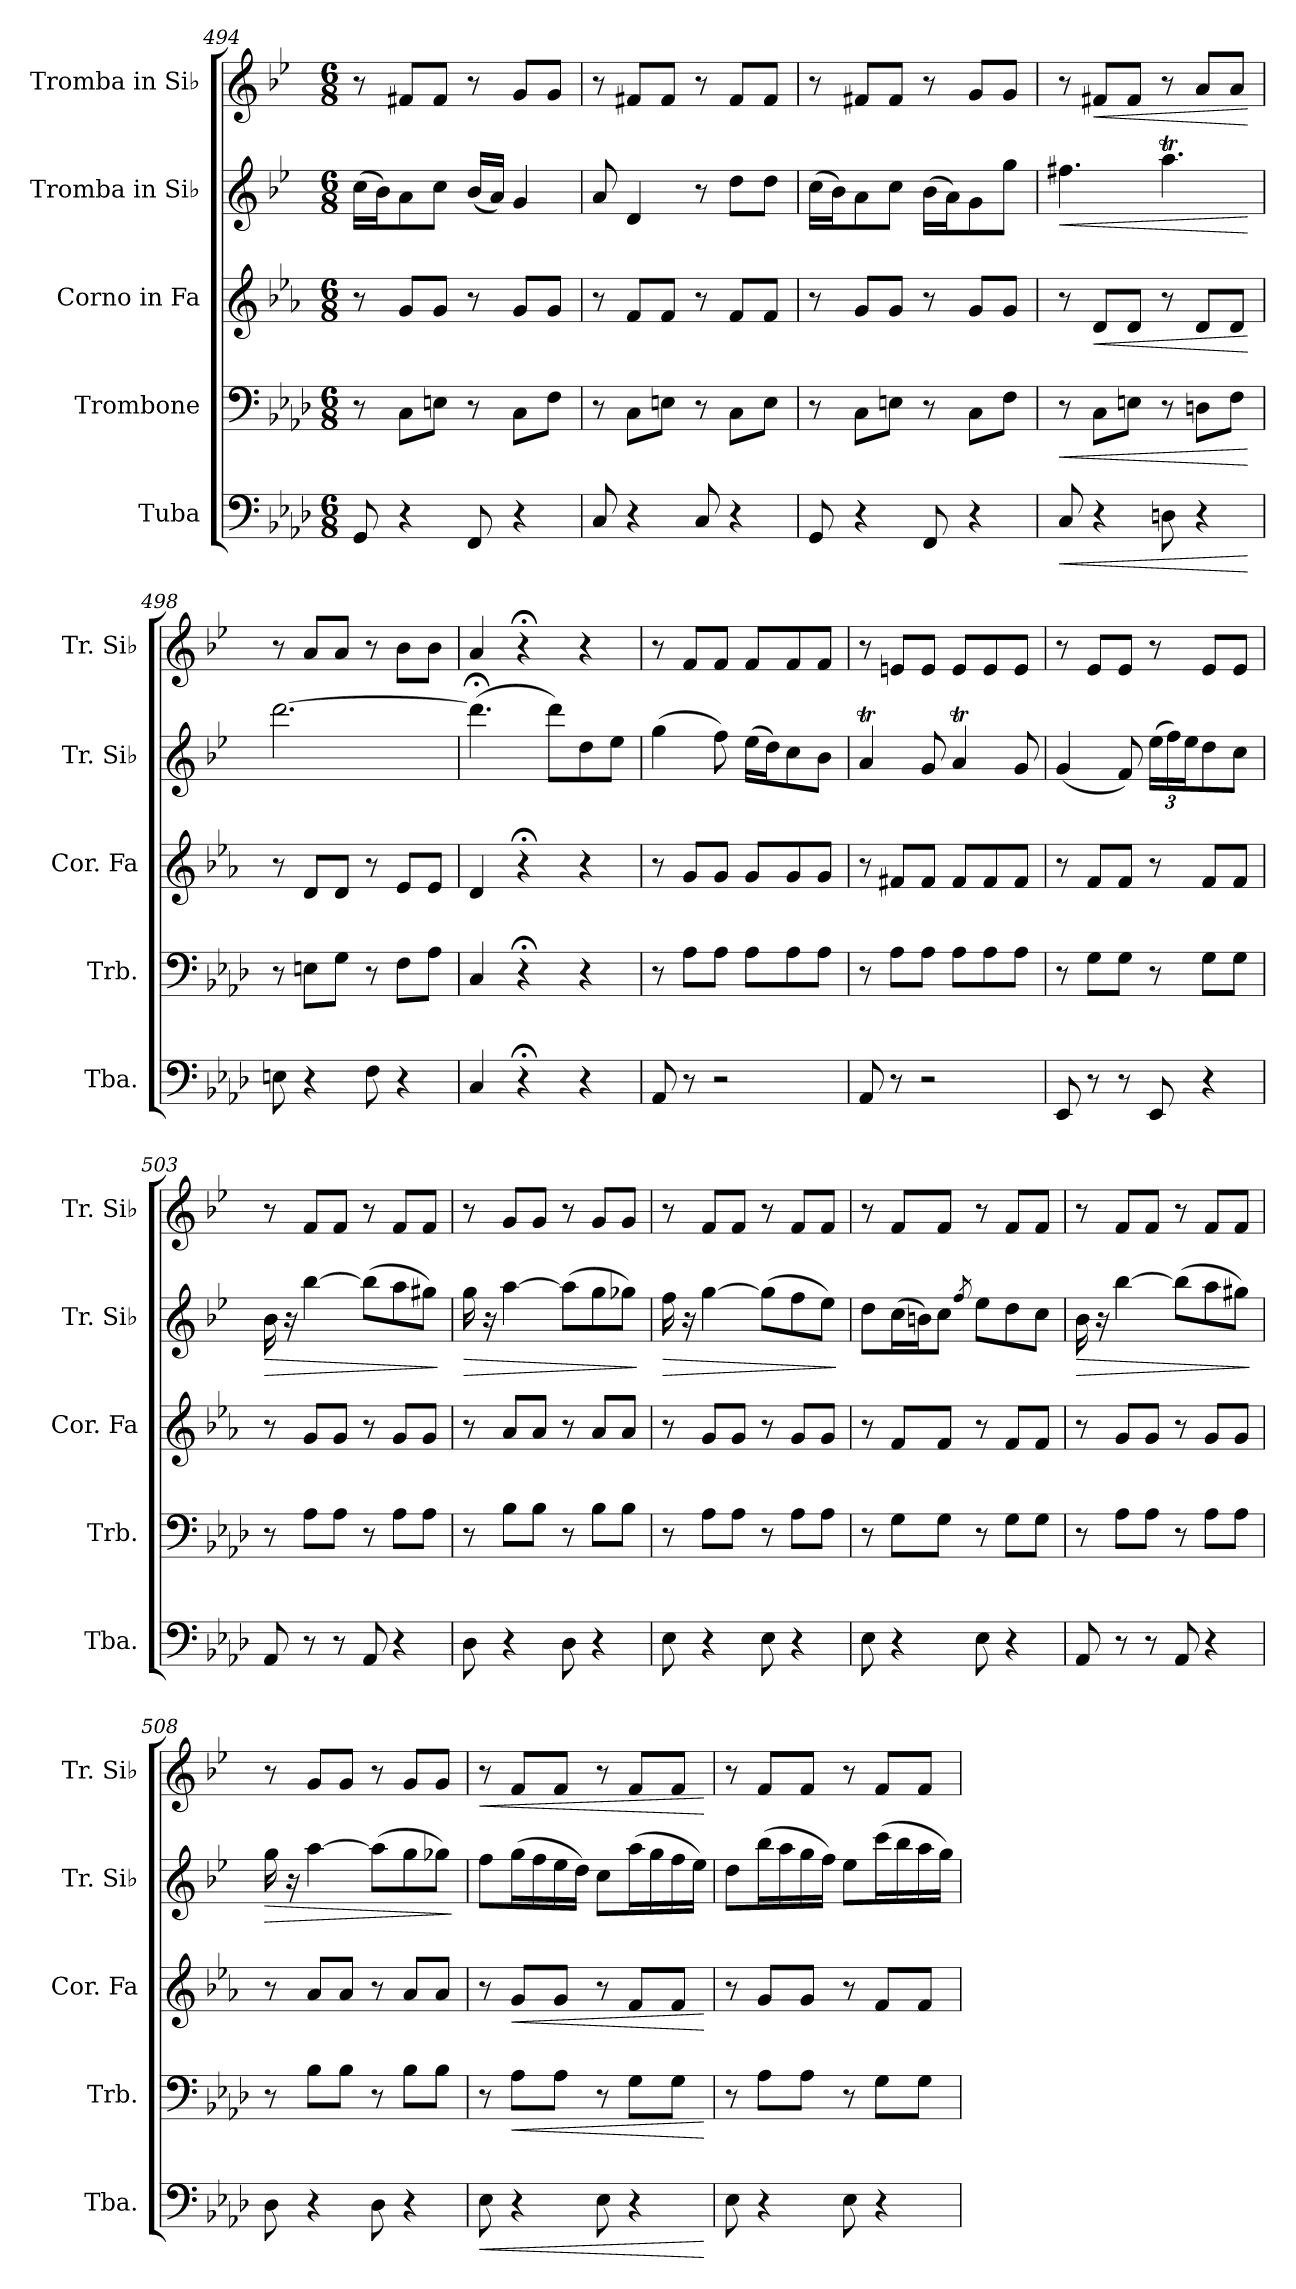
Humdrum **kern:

**kern	**dynam	**kern	**dynam	**kern	**dynam	**kern	**dynam	**kern	**dynam
*part5	*part5	*part4	*part4	*part3	*part3	*part2	*part2	*part1	*part1
*staff5	*staff5	*staff4	*staff4	*staff3	*staff3	*staff2	*staff2	*staff1	*staff1
*I"Tuba	*	*I"Trombone	*	*I"Corno in Fa	*	*I"Tromba in Si♭	*	*I"Tromba in Si♭	*
*I'Tba.	*	*I'Trb.	*	*I'Cor. Fa	*	*I'Tr. Si♭	*	*I'Tr. Si♭	*
*clefF4	*	*clefF4	*	*clefG2	*	*clefG2	*	*clefG2	*
*	*	*	*	*ITrd4c7	*	*ITrd1c2	*	*ITrd1c2	*
*k[b-e-a-d-]	*	*k[b-e-a-d-]	*	*k[b-e-a-d-]	*	*k[b-e-a-d-]	*	*k[b-e-a-d-]	*
*M6/8	*	*M6/8	*	*M6/8	*	*M6/8	*	*M6/8	*
=494	=494	=494	=494	=494	=494	=494	=494	=494	=494
8GG/	.	8r	.	8r	.	(16b-\LL	.	8r	.
.	.	.	.	.	.	16a-\J)	.	.	.
4r	.	8C\L	.	8c/L	.	8g\	.	8en/L	.
.	.	8En\J	.	8c/J	.	8b-\J	.	8e/J	.
8FF/	.	8r	.	8r	.	(16a-/LL	.	8r	.
.	.	.	.	.	.	16g/JJ)	.	.	.
4r	.	8C\L	.	8c/L	.	4f/	.	8f/L	.
.	.	8F\J	.	8c/J	.	.	.	8f/J	.
=495	=495	=495	=495	=495	=495	=495	=495	=495	=495
8C/	.	8r	.	8r	.	8g/	.	8r	.
4r	.	8C\L	.	8B-/L	.	4c/	.	8en/L	.
.	.	8En\J	.	8B-/J	.	.	.	8e/J	.
8C/	.	8r	.	8r	.	8r	.	8r	.
4r	.	8C\L	.	8B-/L	.	8cc\L	.	8e/L	.
.	.	8E\J	.	8B-/J	.	8cc\J	.	8e/J	.
=496	=496	=496	=496	=496	=496	=496	=496	=496	=496
8GG/	.	8r	.	8r	.	(16b-\LL	.	8r	.
.	.	.	.	.	.	16a-\J)	.	.	.
4r	.	8C\L	.	8c/L	.	8g\	.	8en/L	.
.	.	8En\J	.	8c/J	.	8b-\J	.	8e/J	.
8FF/	.	8r	.	8r	.	(16a-\LL	.	8r	.
.	.	.	.	.	.	16g\J)	.	.	.
4r	.	8C\L	.	8c/L	.	8f\	.	8f/L	.
.	.	8F\J	.	8c/J	.	8ff\J	.	8f/J	.
=497	=497	=497	=497	=497	=497	=497	=497	=497	=497
!	!LO:HP:b	!	!LO:HP:b	!	!	!	!LO:HP:b	!	!
8C/	<	8r	<	8r	.	4.een\	<	8r	.
!	!	!	!	!	!LO:HP:b	!	!	!	!LO:HP:b
4r	.	8C\L	.	8G/L	<	.	.	8en/L	<
.	.	8En\J	.	8G/J	.	.	.	8e/J	.
8Dn\	.	8r	.	8r	.	4.ggt\	.	8r	.
4r	.	8Dn\L	.	8G/L	.	.	.	8g/L	.
.	.	8F\J	.	8G/J	.	.	.	8g/J	.
.	[	.	[	.	[	.	[	.	[
=498	=498	=498	=498	=498	=498	=498	=498	=498	=498
8En\	.	8r	.	8r	.	[2.ccc\	.	8r	.
4r	.	8En\L	.	8G/L	.	.	.	8g/L	.
.	.	8G\J	.	8G/J	.	.	.	8g/J	.
8F\	.	8r	.	8r	.	.	.	8r	.
4r	.	8F\L	.	8A-/L	.	.	.	8a-\L	.
.	.	8A-\J	.	8A-/J	.	.	.	8a-\J	.
=499	=499	=499	=499	=499	=499	=499	=499	=499	=499
4C/	.	4C/	.	4G/	.	(4.ccc;<\]	.	4g/	.
4r;<	.	4r;<	.	4r;<	.	.	.	4r;<	.
.	.	.	.	.	.	8ccc\L)	.	.	.
4r	.	4r	.	4r	.	8cc\	.	4r	.
.	.	.	.	.	.	8dd-\J	.	.	.
!!LO:LB:g=z
=500	=500	=500	=500	=500	=500	=500	=500	=500	=500
8AA-/	.	8r	.	8r	.	(4ff\	.	8r	.
8r	.	8A-\L	.	8c/L	.	.	.	8e-/L	.
2r	.	8A-\J	.	8c/J	.	8ee-\)	.	8e-/J	.
.	.	8A-\L	.	8c/L	.	(16dd-\LL	.	8e-/L	.
.	.	.	.	.	.	16cc\J)	.	.	.
.	.	8A-\	.	8c/	.	8b-\	.	8e-/	.
.	.	8A-\J	.	8c/J	.	8a-\J	.	8e-/J	.
=501	=501	=501	=501	=501	=501	=501	=501	=501	=501
8AA-/	.	8r	.	8r	.	4gt/	.	8r	.
8r	.	8A-\L	.	8Bn/L	.	.	.	8dn/L	.
2r	.	8A-\J	.	8B/J	.	8f/	.	8d/J	.
.	.	8A-\L	.	8B/L	.	4gt/	.	8d/L	.
.	.	8A-\	.	8B/	.	.	.	8d/	.
.	.	8A-\J	.	8B/J	.	8f/	.	8d/J	.
=502	=502	=502	=502	=502	=502	=502	=502	=502	=502
8EE-/	.	8r	.	8r	.	(4f/	.	8r	.
8r	.	8G\L	.	8B-/L	.	.	.	8d-/L	.
8r	.	8G\J	.	8B-/J	.	8e-/)	.	8d-/J	.
*	*	*	*	*	*	*Xbrackettup	*	*	*
8EE-/	.	8r	.	8r	.	(24dd-\LL	.	8r	.
.	.	.	.	.	.	24ee-\)	.	.	.
.	.	.	.	.	.	24dd-\J	.	.	.
4r	.	8G\L	.	8B-/L	.	8cc\	.	8d-/L	.
.	.	8G\J	.	8B-/J	.	8b-\J	.	8d-/J	.
=503	=503	=503	=503	=503	=503	=503	=503	=503	=503
!	!	!	!	!	!	!	!LO:HP:b	!	!
8AA-/	.	8r	.	8r	.	16a-\	>	8r	.
.	.	.	.	.	.	16r	.	.	.
8r	.	8A-\L	.	8c/L	.	[4aa-\	.	8e-/L	.
8r	.	8A-\J	.	8c/J	.	.	.	8e-/J	.
8AA-/	.	8r	.	8r	.	(8aa-\L]	.	8r	.
4r	.	8A-\L	.	8c/L	.	8gg\	.	8e-/L	.
.	.	8A-\J	.	8c/J	.	8ff#X\J)	.	8e-/J	.
.	.	.	.	.	.	.	]	.	.
=504	=504	=504	=504	=504	=504	=504	=504	=504	=504
!	!	!	!	!	!	!	!LO:HP:b	!	!
8D-\	.	8r	.	8r	.	16ff\	>	8r	.
.	.	.	.	.	.	16r	.	.	.
4r	.	8B-\L	.	8d-/L	.	[4gg\	.	8f/L	.
.	.	8B-\J	.	8d-/J	.	.	.	8f/J	.
8D-\	.	8r	.	8r	.	(8gg\L]	.	8r	.
4r	.	8B-\L	.	8d-/L	.	8ff\	.	8f/L	.
.	.	8B-\J	.	8d-/J	.	8ff-X\J)	.	8f/J	.
.	.	.	.	.	.	.	]	.	.
=505	=505	=505	=505	=505	=505	=505	=505	=505	=505
!	!	!	!	!	!	!	!LO:HP:b	!	!
8E-\	.	8r	.	8r	.	16ee-\	>	8r	.
.	.	.	.	.	.	16r	.	.	.
4r	.	8A-\L	.	8c/L	.	[4ff\	.	8e-/L	.
.	.	8A-\J	.	8c/J	.	.	.	8e-/J	.
8E-\	.	8r	.	8r	.	(8ff\L]	.	8r	.
4r	.	8A-\L	.	8c/L	.	8ee-\	.	8e-/L	.
.	.	8A-\J	.	8c/J	.	8dd-\J)	.	8e-/J	.
.	.	.	.	.	.	.	]	.	.
!!LO:LB:g=z
=506	=506	=506	=506	=506	=506	=506	=506	=506	=506
8E-\	.	8r	.	8r	.	8cc\L	.	8r	.
4r	.	8G\L	.	8B-/L	.	(16b-\L	.	8e-/L	.
.	.	.	.	.	.	16an\J)	.	.	.
.	.	8G\J	.	8B-/J	.	8b-\J	.	8e-/J	.
.	.	.	.	.	.	8qee-/	.	.	.
8E-\	.	8r	.	8r	.	8dd-\L	.	8r	.
4r	.	8G\L	.	8B-/L	.	8cc\	.	8e-/L	.
.	.	8G\J	.	8B-/J	.	8b-\J	.	8e-/J	.
=507	=507	=507	=507	=507	=507	=507	=507	=507	=507
!	!	!	!	!	!	!	!LO:HP:b	!	!
8AA-/	.	8r	.	8r	.	16a-\	>	8r	.
.	.	.	.	.	.	16r	.	.	.
8r	.	8A-\L	.	8c/L	.	[4aa-\	.	8e-/L	.
8r	.	8A-\J	.	8c/J	.	.	.	8e-/J	.
8AA-/	.	8r	.	8r	.	(8aa-\L]	.	8r	.
4r	.	8A-\L	.	8c/L	.	8gg\	.	8e-/L	.
.	.	8A-\J	.	8c/J	.	8ff#X\J)	.	8e-/J	.
.	.	.	.	.	.	.	]	.	.
=508	=508	=508	=508	=508	=508	=508	=508	=508	=508
!	!	!	!	!	!	!	!LO:HP:b	!	!
8D-\	.	8r	.	8r	.	16ff\	>	8r	.
.	.	.	.	.	.	16r	.	.	.
4r	.	8B-\L	.	8d-/L	.	[4gg\	.	8f/L	.
.	.	8B-\J	.	8d-/J	.	.	.	8f/J	.
8D-\	.	8r	.	8r	.	(8gg\L]	.	8r	.
4r	.	8B-\L	.	8d-/L	.	8ff\	.	8f/L	.
.	.	8B-\J	.	8d-/J	.	8ff-X\J)	.	8f/J	.
.	.	.	.	.	.	.	]	.	.
=509	=509	=509	=509	=509	=509	=509	=509	=509	=509
!	!LO:HP:b	!	!	!	!	!	!	!	!LO:HP:b
8E-\	<	8r	.	8r	.	8ee-\L	.	8r	<
!	!	!	!LO:HP:b	!	!LO:HP:b	!	!	!	!
4r	.	8A-\L	<	8c/L	<	(16ff\L	.	8e-/L	.
.	.	.	.	.	.	16ee-\	.	.	.
.	.	8A-\J	.	8c/J	.	16dd-\	.	8e-/J	.
.	.	.	.	.	.	16cc\JJ)	.	.	.
8E-\	.	8r	.	8r	.	8b-\L	.	8r	.
4r	.	8G\L	.	8B-/L	.	(16gg\L	.	8e-/L	.
.	.	.	.	.	.	16ff\	.	.	.
.	.	8G\J	.	8B-/J	.	16ee-\	.	8e-/J	.
.	.	.	.	.	.	16dd-\JJ)	.	.	.
.	[	.	[	.	[	.	.	.	[
=510	=510	=510	=510	=510	=510	=510	=510	=510	=510
8E-\	.	8r	.	8r	.	8cc\L	.	8r	.
4r	.	8A-\L	.	8c/L	.	(16aa-\L	.	8e-/L	.
.	.	.	.	.	.	16gg\	.	.	.
.	.	8A-\J	.	8c/J	.	16ff\	.	8e-/J	.
.	.	.	.	.	.	16ee-\JJ)	.	.	.
8E-\	.	8r	.	8r	.	8dd-\L	.	8r	.
4r	.	8G\L	.	8B-/L	.	(16bb-\L	.	8e-/L	.
.	.	.	.	.	.	16aa-\	.	.	.
.	.	8G\J	.	8B-/J	.	16gg\	.	8e-/J	.
.	.	.	.	.	.	16ff\JJ)	.	.	.
=	=	=	=	=	=	=	=	=	=
*-	*-	*-	*-	*-	*-	*-	*-	*-	*-
